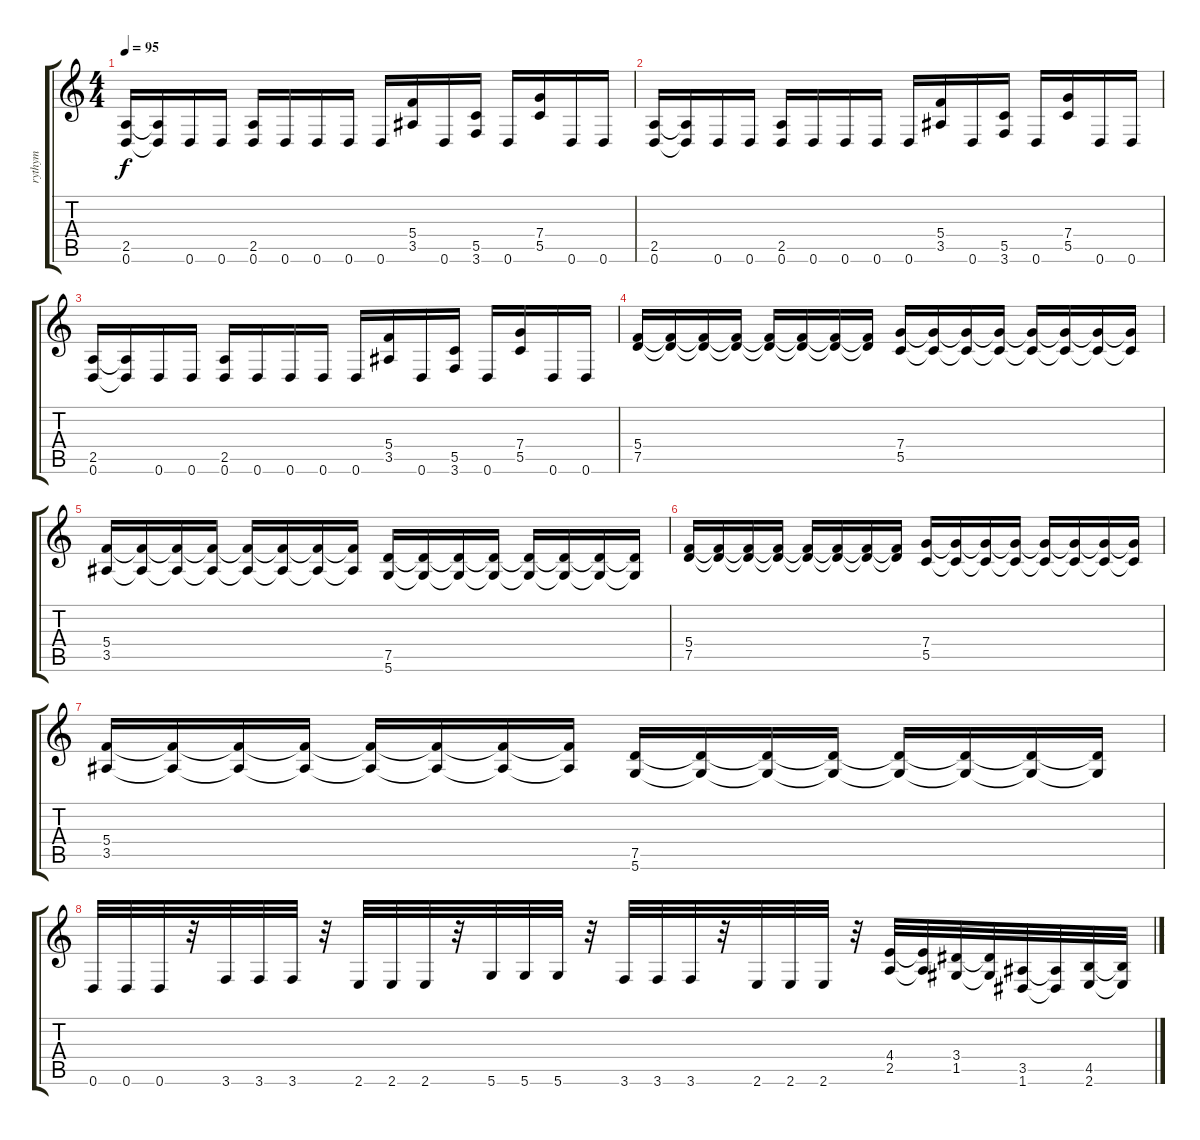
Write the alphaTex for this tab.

\track ("rythym" "rythym") {instrument distortionguitar}
\staff {score tabs}
\tuning (D4 A3 F3 C3 G2 D2) {hide}
\ts (4 4)
\tempo 95
\clef g2
\ks c
(2.5 0.6).16{dy f} (2.5{t} 0.6{t}).16 0.6.16 0.6.16 (2.5 0.6).16 0.6.16 0.6.16 0.6.16 0.6.16 (5.4 3.5).16 0.6.16 (5.5 3.6).16 0.6.16 (7.4 5.5).16 0.6.16 0.6.16 |
(2.5 0.6).16 (2.5{t} 0.6{t}).16 0.6.16 0.6.16 (2.5 0.6).16 0.6.16 0.6.16 0.6.16 0.6.16 (5.4 3.5).16 0.6.16 (5.5 3.6).16 0.6.16 (7.4 5.5).16 0.6.16 0.6.16 |
(2.5 0.6).16 (2.5{t} 0.6{t}).16 0.6.16 0.6.16 (2.5 0.6).16 0.6.16 0.6.16 0.6.16 0.6.16 (5.4 3.5).16 0.6.16 (5.5 3.6).16 0.6.16 (7.4 5.5).16 0.6.16 0.6.16 |
(5.4 7.5).16 (5.4{t} 7.5{t}).16 (5.4{t} 7.5{t}).16 (5.4{t} 7.5{t}).16 (5.4{t} 7.5{t}).16 (5.4{t} 7.5{t}).16 (5.4{t} 7.5{t}).16 (5.4{t} 7.5{t}).16 (7.4 5.5).16 (7.4{t} 5.5{t}).16 (7.4{t} 5.5{t}).16 (7.4{t} 5.5{t}).16 (7.4{t} 5.5{t}).16 (7.4{t} 5.5{t}).16 (7.4{t} 5.5{t}).16 (7.4{t} 5.5{t}).16 |
(5.4 3.5).16 (5.4{t} 3.5{t}).16 (5.4{t} 3.5{t}).16 (5.4{t} 3.5{t}).16 (5.4{t} 3.5{t}).16 (5.4{t} 3.5{t}).16 (5.4{t} 3.5{t}).16 (5.4{t} 3.5{t}).16 (7.5 5.6).16 (7.5{t} 5.6{t}).16 (7.5{t} 5.6{t}).16 (7.5{t} 5.6{t}).16 (7.5{t} 5.6{t}).16 (7.5{t} 5.6{t}).16 (7.5{t} 5.6{t}).16 (7.5{t} 5.6{t}).16 |
(5.4 7.5).16 (5.4{t} 7.5{t}).16 (5.4{t} 7.5{t}).16 (5.4{t} 7.5{t}).16 (5.4{t} 7.5{t}).16 (5.4{t} 7.5{t}).16 (5.4{t} 7.5{t}).16 (5.4{t} 7.5{t}).16 (7.4 5.5).16 (7.4{t} 5.5{t}).16 (7.4{t} 5.5{t}).16 (7.4{t} 5.5{t}).16 (7.4{t} 5.5{t}).16 (7.4{t} 5.5{t}).16 (7.4{t} 5.5{t}).16 (7.4{t} 5.5{t}).16 |
(5.4 3.5).16 (5.4{t} 3.5{t}).16 (5.4{t} 3.5{t}).16 (5.4{t} 3.5{t}).16 (5.4{t} 3.5{t}).16 (5.4{t} 3.5{t}).16 (5.4{t} 3.5{t}).16 (5.4{t} 3.5{t}).16 (7.5 5.6).16 (7.5{t} 5.6{t}).16 (7.5{t} 5.6{t}).16 (7.5{t} 5.6{t}).16 (7.5{t} 5.6{t}).16 (7.5{t} 5.6{t}).16 (7.5{t} 5.6{t}).16 (7.5{t} 5.6{t}).16 |
0.6.32 0.6.32 0.6.32 r.32 3.6.32 3.6.32 3.6.32 r.32 2.6.32 2.6.32 2.6.32 r.32 5.6.32 5.6.32 5.6.32 r.32 3.6.32 3.6.32 3.6.32 r.32 2.6.32 2.6.32 2.6.32 r.32 (4.4 2.5).32 (4.4{t} 2.5{t}).32 (3.4 1.5).32 (3.4{t} 1.5{t}).32 (3.5 1.6).32 (3.5{t} 1.6{t}).32 (4.5 2.6).32 (4.5{t} 2.6{t}).32
